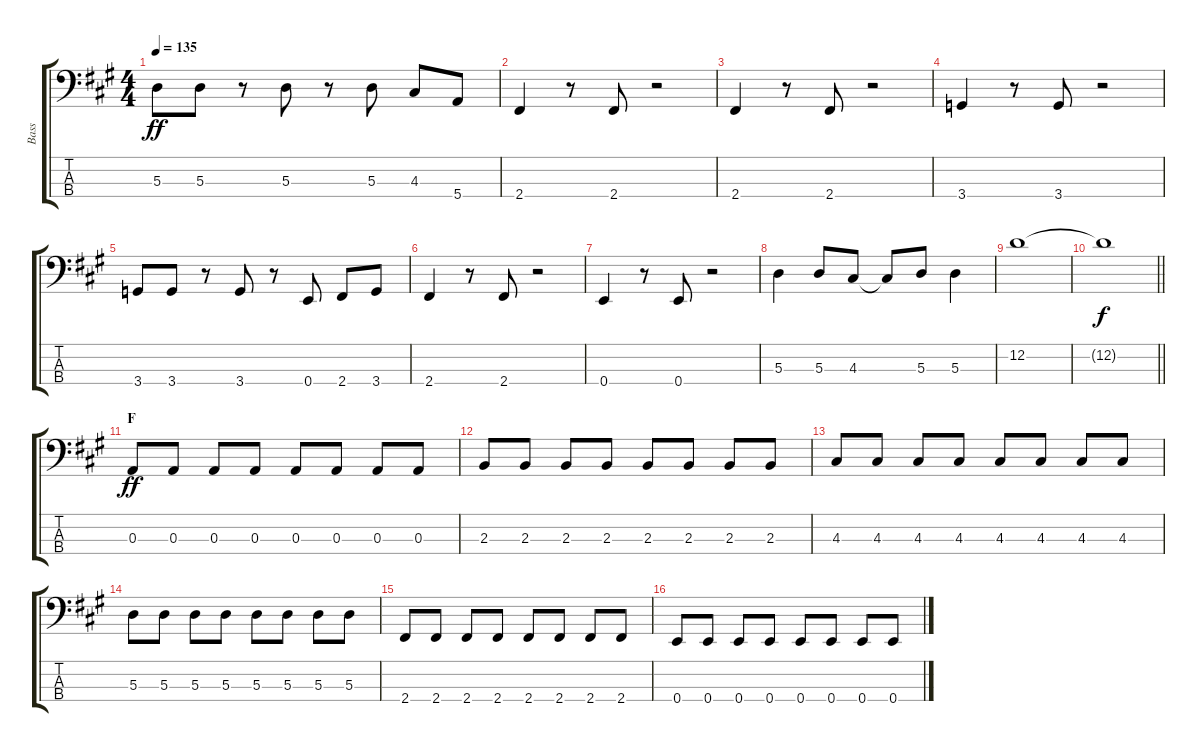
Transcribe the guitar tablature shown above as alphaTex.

\track ("Bass" "Bass") {instrument electricbasspick}
\staff {score tabs}
\tuning (G2 D2 A1 E1) {hide}
\ts (4 4)
\tempo 135
\clef f4
\ks a
5.3.8{dy ff} 5.3.8 r.8 5.3.8 r.8 5.3.8 4.3.8 5.4.8 |
2.4.4 r.8 2.4.8 r.2 |
2.4.4 r.8 2.4.8 r.2 |
3.4.4 r.8 3.4.8 r.2 |
3.4.8 3.4.8 r.8 3.4.8 r.8 0.4.8 2.4.8 3.4.8 |
2.4.4 r.8 2.4.8 r.2 |
0.4.4 r.8 0.4.8 r.2 |
5.3.4 5.3.8 4.3.8 4.3{t}.8 5.3.8 5.3.4 |
12.2.1 |
\barLineRight lightlight
12.2{t}.1{dy f} |
\section ("" "F")
0.3.8{dy ff} 0.3.8 0.3.8 0.3.8 0.3.8 0.3.8 0.3.8 0.3.8 |
2.3.8 2.3.8 2.3.8 2.3.8 2.3.8 2.3.8 2.3.8 2.3.8 |
4.3.8 4.3.8 4.3.8 4.3.8 4.3.8 4.3.8 4.3.8 4.3.8 |
5.3.8 5.3.8 5.3.8 5.3.8 5.3.8 5.3.8 5.3.8 5.3.8 |
2.4.8 2.4.8 2.4.8 2.4.8 2.4.8 2.4.8 2.4.8 2.4.8 |
0.4.8 0.4.8 0.4.8 0.4.8 0.4.8 0.4.8 0.4.8 0.4.8
